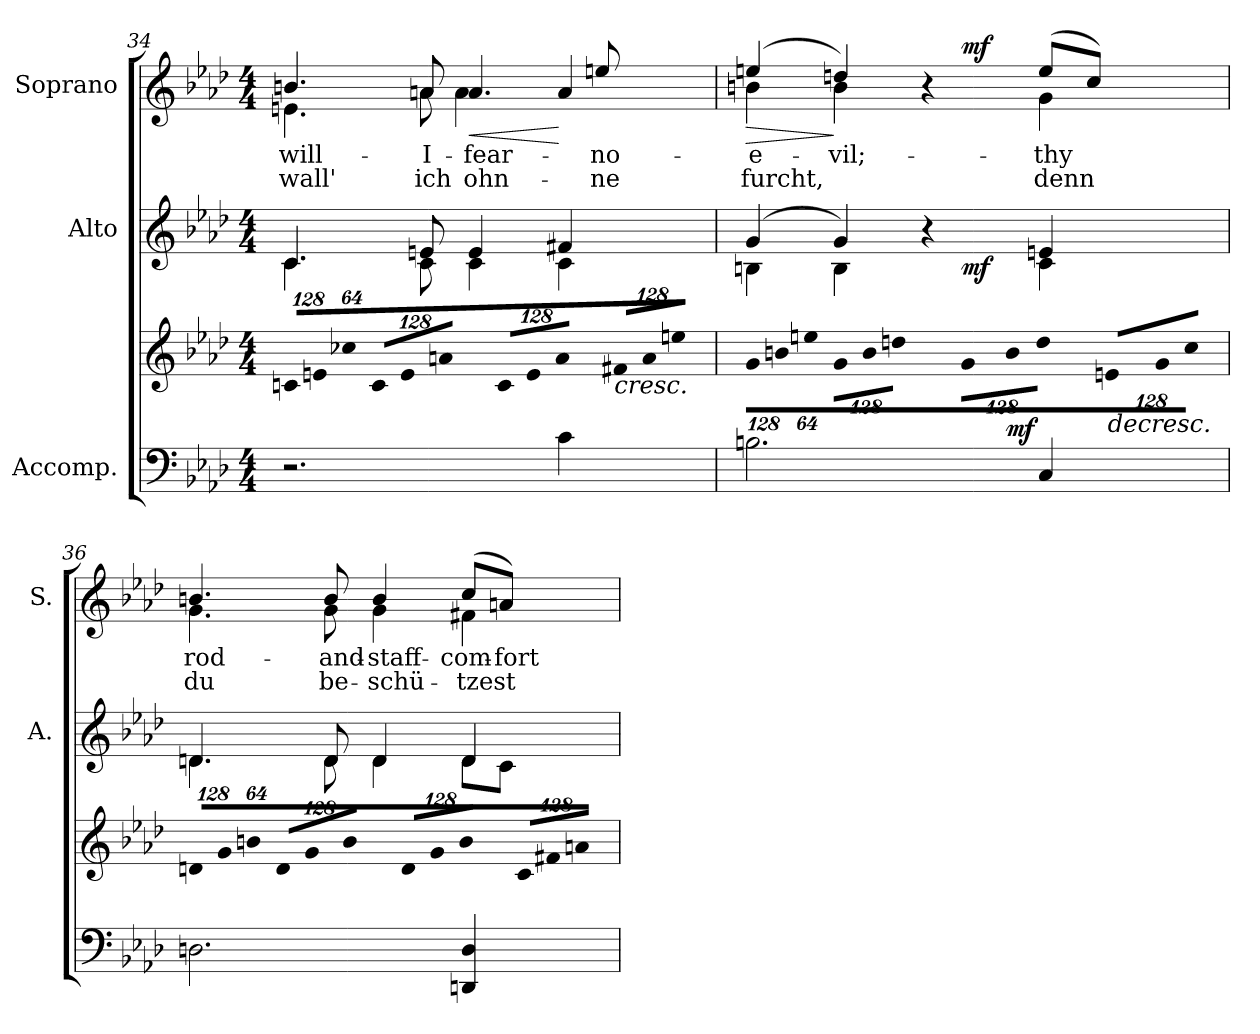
**kern	**kern	**dynam	**kern	**dynam	**kern	**text	**text	**dynam
*part3	*part3	*part3	*part2	*part2	*part1	*part1	*part1	*part1
*staff4	*staff3	*staff3/4	*staff2	*staff2	*staff1	*staff1	*staff1	*staff1
*I"Accomp.	*	*	*I"Alto	*	*I"Soprano	*	*	*
*	*	*	*I'A.	*	*I'S.	*	*	*
*clefF4	*clefG2	*	*clefG2	*	*clefG2	*	*	*
*k[b-e-a-d-]	*k[b-e-a-d-]	*	*k[b-e-a-d-]	*	*k[b-e-a-d-]	*	*	*
*A-:	*A-:	*	*A-:	*	*A-:	*	*	*
*M4/4	*M4/4	*	*M4/4	*	*M4/4	*	*	*
*	*Xbrackettup	*	*	*	*	*	*	*
=34	=34	=34	=34	=34	=34	=34	=34	=34
!	!LO:N:vis=8	!	!	!	!	!	!	!
*	*	*	*^	*	*	*	*	*
!	!	!	!	!	!	!	!LO:LY:b:color=#000000	!LO:LY:b:color=#000000	!
*	*	*	*	*	*	*^	*	*	*
2.r	1024%85cni/L	.	4.ci/	4.ci\	.	4.bni/	4.eni\	-will-	wall'	.
!	!LO:N:vis=8	!	!	!	!	!	!	!	!	!
.	1024%85eni/	.	.	.	.	.	.	.	.	.
!	!LO:N:vis=8	!	!	!	!	!	!	!	!	!
.	512%43cc-Xi/J	.	.	.	.	.	.	.	.	.
!	!LO:N:vis=8	!	!	!	!	!	!	!	!	!
.	1024%85ci/L	.	.	.	.	.	.	.	.	.
!	!LO:N:vis=8	!	!	!	!	!	!	!	!	!
.	1024%85ei/	.	.	.	.	.	.	.	.	.
!	!	!	!	!	!	!	!	!LO:LY:b:color=#000000	!LO:LY:b:color=#000000	!
.	.	.	8eni/	8ci\	.	8ani/	8ai\	-I-	ich	.
!	!LO:N:vis=8	!	!	!	!	!	!	!	!	!
.	512%43ani/J	.	.	.	.	.	.	.	.	.
!	!LO:N:vis=8	!	!	!	!	!	!	!	!	!
!	!	!	!	!	!	!	!	!LO:LY:b:color=#000000	!LO:LY:b:color=#000000	!LO:HP:b
.	1024%85ci/L	.	4ei/	4ci\	.	4.ai/	4ai\	-fear-	ohn-	<
!	!LO:N:vis=8	!	!	!	!	!	!	!	!	!
.	1024%85ei/	.	.	.	.	.	.	.	.	.
!	!LO:N:vis=8	!	!	!	!	!	!	!	!	!
.	512%43ai/J	.	.	.	.	.	.	.	.	.
!	!LO:N:vis=8	!	!	!	!	!	!	!	!	!
4ci\	1024%85f#Xi/L	[	4f#Xi/	4ci\	.	.	4ai/	.	.	[
!	!LO:N:vis=8	!	!	!	!	!	!	!	!	!
.	1024%85ai/	.	.	.	.	.	.	.	.	.
!	!	!	!	!	!	!	!	!LO:LY:b:color=#000000	!LO:LY:b:color=#000000	!
.	.	.	.	.	.	8eeni/	.	-no-	-ne	.
!	!LO:N:vis=8	!LO:HP:b	!	!	!	!	!	!	!	!
.	512%43eeni/J	<	.	.	.	.	.	.	.	.
*	*	*	*v	*v	*	*	*	*	*	*
*	*	*	*	*	*v	*v	*	*	*
!!LO:LB:g=z
=35	=35	=35	=35	=35	=35	=35	=35	=35
!	!LO:N:vis=8	!	!	!	!	!	!	!
*	*	*	*^	*	*	*	*	*
!	!	!	!	!	!	!	!LO:LY:b:color=#000000	!LO:LY:b:color=#000000	!LO:HP:b
*^	*	*	*	*^	*	*^	*	*	*
*	*	*	*	*	*	*	*	*	*^	*	*	*
2.Bni\	2ryy	1024%85gi\L	.	(4gi/	4Bni\	2ryy	.	(4eeni/	4bni\	2ryy	-e-	furcht,	>
!	!	!LO:N:vis=8	!	!	!	!	!	!	!	!	!	!	!
.	.	1024%85bni\	.	.	.	.	.	.	.	.	.	.	.
!	!	!LO:N:vis=8	!	!	!	!	!	!	!	!	!	!	!
.	.	512%43eeni\J	.	.	.	.	.	.	.	.	.	.	.
!	!	!LO:N:vis=8	!	!	!	!	!	!	!	!	!	!	!
!	!	!	!	!	!	!	!	!	!	!	!LO:LY:b:color=#000000	!	!
.	.	1024%85gi\L	.	4gi/)	4Bi\	.	.	4ddni/)	4bi\	.	-vil;-	.	]
!	!	!LO:N:vis=8	!	!	!	!	!	!	!	!	!	!	!
.	.	1024%85bi\	.	.	.	.	.	.	.	.	.	.	.
!	!	!LO:N:vis=8	!	!	!	!	!	!	!	!	!	!	!
.	.	512%43ddni\J	.	.	.	.	.	.	.	.	.	.	.
!	!	!LO:N:vis=8	!	!	!	!	!	!	!	!	!	!	!
.	8ryy	1024%85gi\L	.	4r	4ryy	16ryy	.	4r	4ryy	16ryy	.	.	.
.	.	.	.	.	.	64ryy	.	.	.	64ryy	.	.	.
.	.	.	.	.	.	256ryy	.	.	.	256ryy	.	.	.
.	.	.	.	.	.	1024ryy	.	.	.	1024ryy	.	.	.
!	!	!LO:N:vis=8	!	!	!	!	!	!	!	!	!	!	!
.	.	1024%85bi\	.	.	.	4ryy	mf	.	.	4ryy	.	.	mf
.	32ryy	.	.	.	.	.	.	.	.	.	.	.	.
.	128ryy	.	.	.	.	.	.	.	.	.	.	.	.
.	512ryy	.	.	.	.	.	.	.	.	.	.	.	.
!	!	!LO:N:vis=8	!	!	!	!	!	!	!	!	!	!	!
.	4ryy	512%43ddi\J	mf	.	.	.	.	.	.	.	.	.	.
!	!	!LO:N:vis=8	!	!	!	!	!	!	!	!	!	!	!
!	!	!	!	!	!	!	!	!	!	!	!LO:LY:b:color=#000000	!LO:LY:b:color=#000000	!
4Ci/	.	1024%85eni/L	]	4eni/	4ci\	.	.	(8eei/L	4gi\	.	-thy	denn	.
!	!	!LO:N:vis=8	!	!	!	!	!	!	!	!	!	!	!
.	.	1024%85gi/	.	.	.	8ryy	.	.	.	8ryy	.	.	.
.	.	.	.	.	.	.	.	8cci/J)	.	.	.	.	.
!	!	!LO:N:vis=8	!LO:HP:b	!	!	!	!	!	!	!	!	!	!
.	16ryy	512%43cci/J	>	.	.	.	.	.	.	.	.	.	.
.	.	.	.	.	.	32ryy	.	.	.	32ryy	.	.	.
.	64ryy	.	.	.	.	.	.	.	.	.	.	.	.
.	.	.	.	.	.	128ryy	.	.	.	128ryy	.	.	.
.	256.ryy	.	.	.	.	.	.	.	.	.	.	.	.
.	.	.	.	.	.	512.ryy	.	.	.	512.ryy	.	.	.
=36	=36	=36	=36	=36	=36	=36	=36	=36	=36	=36	=36	=36	=36
!	!	!LO:N:vis=8	!	!	!	!	!	!	!	!	!	!	!
*	*	*	*	*	*v	*v	*	*	*	*	*	*	*
*v	*v	*	*	*	*	*	*v	*v	*v	*	*	*
*^	*	*	*	*^	*	*^	*	*	*
*	*	*	*	*	*	*	*	*	*^	*	*	*
!	!	!	!	!	!	!	!	!	!	!	!LO:LY:b:color=#000000	!LO:LY:b:color=#000000	!
*	*	*	*	*	*v	*v	*	*	*	*	*	*	*
*v	*v	*	*	*	*	*	*	*v	*v	*	*	*
2.Dni\	1024%85dni/L	.	4.dni/	4.di\	.	4.bni/	4.gi\	rod-	du	.
!	!LO:N:vis=8	!	!	!	!	!	!	!	!	!
.	1024%85gi/	.	.	.	.	.	.	.	.	.
!	!LO:N:vis=8	!	!	!	!	!	!	!	!	!
.	512%43bni/J	.	.	.	.	.	.	.	.	.
!	!LO:N:vis=8	!	!	!	!	!	!	!	!	!
.	1024%85di/L	.	.	.	.	.	.	.	.	.
!	!LO:N:vis=8	!	!	!	!	!	!	!	!	!
.	1024%85gi/	.	.	.	.	.	.	.	.	.
!	!	!	!	!	!	!	!	!LO:LY:b:color=#000000	!LO:LY:b:color=#000000	!
.	.	.	8di/	8di\	.	8bi/	8gi\	-and-	be-	.
!	!LO:N:vis=8	!	!	!	!	!	!	!	!	!
.	512%43bi/J	.	.	.	.	.	.	.	.	.
!	!LO:N:vis=8	!	!	!	!	!	!	!	!	!
!	!	!	!	!	!	!	!	!LO:LY:b:color=#000000	!LO:LY:b:color=#000000	!
.	1024%85di/L	.	4di/	4di\	.	4bi/	4gi\	-staff-	-schü-	.
!	!LO:N:vis=8	!	!	!	!	!	!	!	!	!
.	1024%85gi/	.	.	.	.	.	.	.	.	.
!	!LO:N:vis=8	!	!	!	!	!	!	!	!	!
.	512%43bi/J	.	.	.	.	.	.	.	.	.
!	!LO:N:vis=8	!	!	!	!	!	!	!	!	!
!	!	!	!	!	!	!	!	!LO:LY:b:color=#000000	!LO:LY:b:color=#000000	!
4DDni/ 4Di	1024%85ci/L	.	4di/	8di\L	.	(8cci/L	4f#Xi\	-com-	-tzest	.
!	!LO:N:vis=8	!	!	!	!	!	!	!	!	!
.	1024%85f#Xi/	.	.	.	.	.	.	.	.	.
!	!	!	!	!	!	!	!	!LO:LY:b:color=#000000	!	!
.	.	.	.	8ci\J	.	8ani/J)	.	-fort-	.	.
!	!LO:N:vis=8	!	!	!	!	!	!	!	!	!
.	512%43ani/J	.	.	.	.	.	.	.	.	.
*	*	*	*v	*v	*	*	*	*	*	*
*	*	*	*	*	*v	*v	*	*	*
=	=	=	=	=	=	=	=	=
*-	*-	*-	*-	*-	*-	*-	*-	*-
